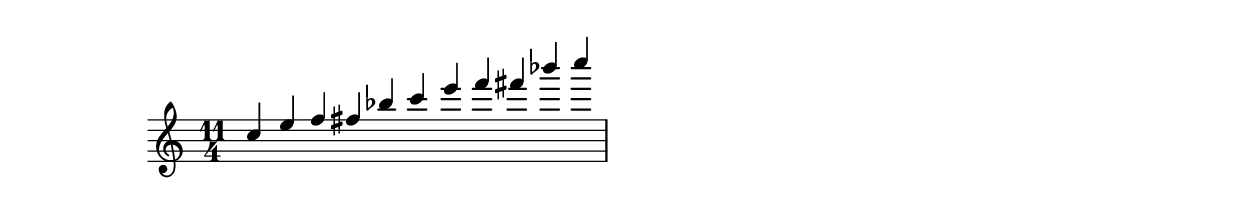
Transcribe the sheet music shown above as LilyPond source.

\version "2.18.2" \score { \new Staff << \new Voice { \set midiInstrument = #"piano" \voiceOne
 \key c \major \time 11/4
\override Voice.TextScript.font-size = #-4
 { c'' e'' f'' fis'' bes'' c''' e''' f''' fis''' bes''' c''''  } 
 } >> \layout { } \midi { \context { \Staff \remove "Staff_performer" }
\context { \Voice \consists "Staff_performer" } \tempo 2 = 60 } }
\paper{oddHeaderMarkup = ##f oddFooterMarkup = ##f}
